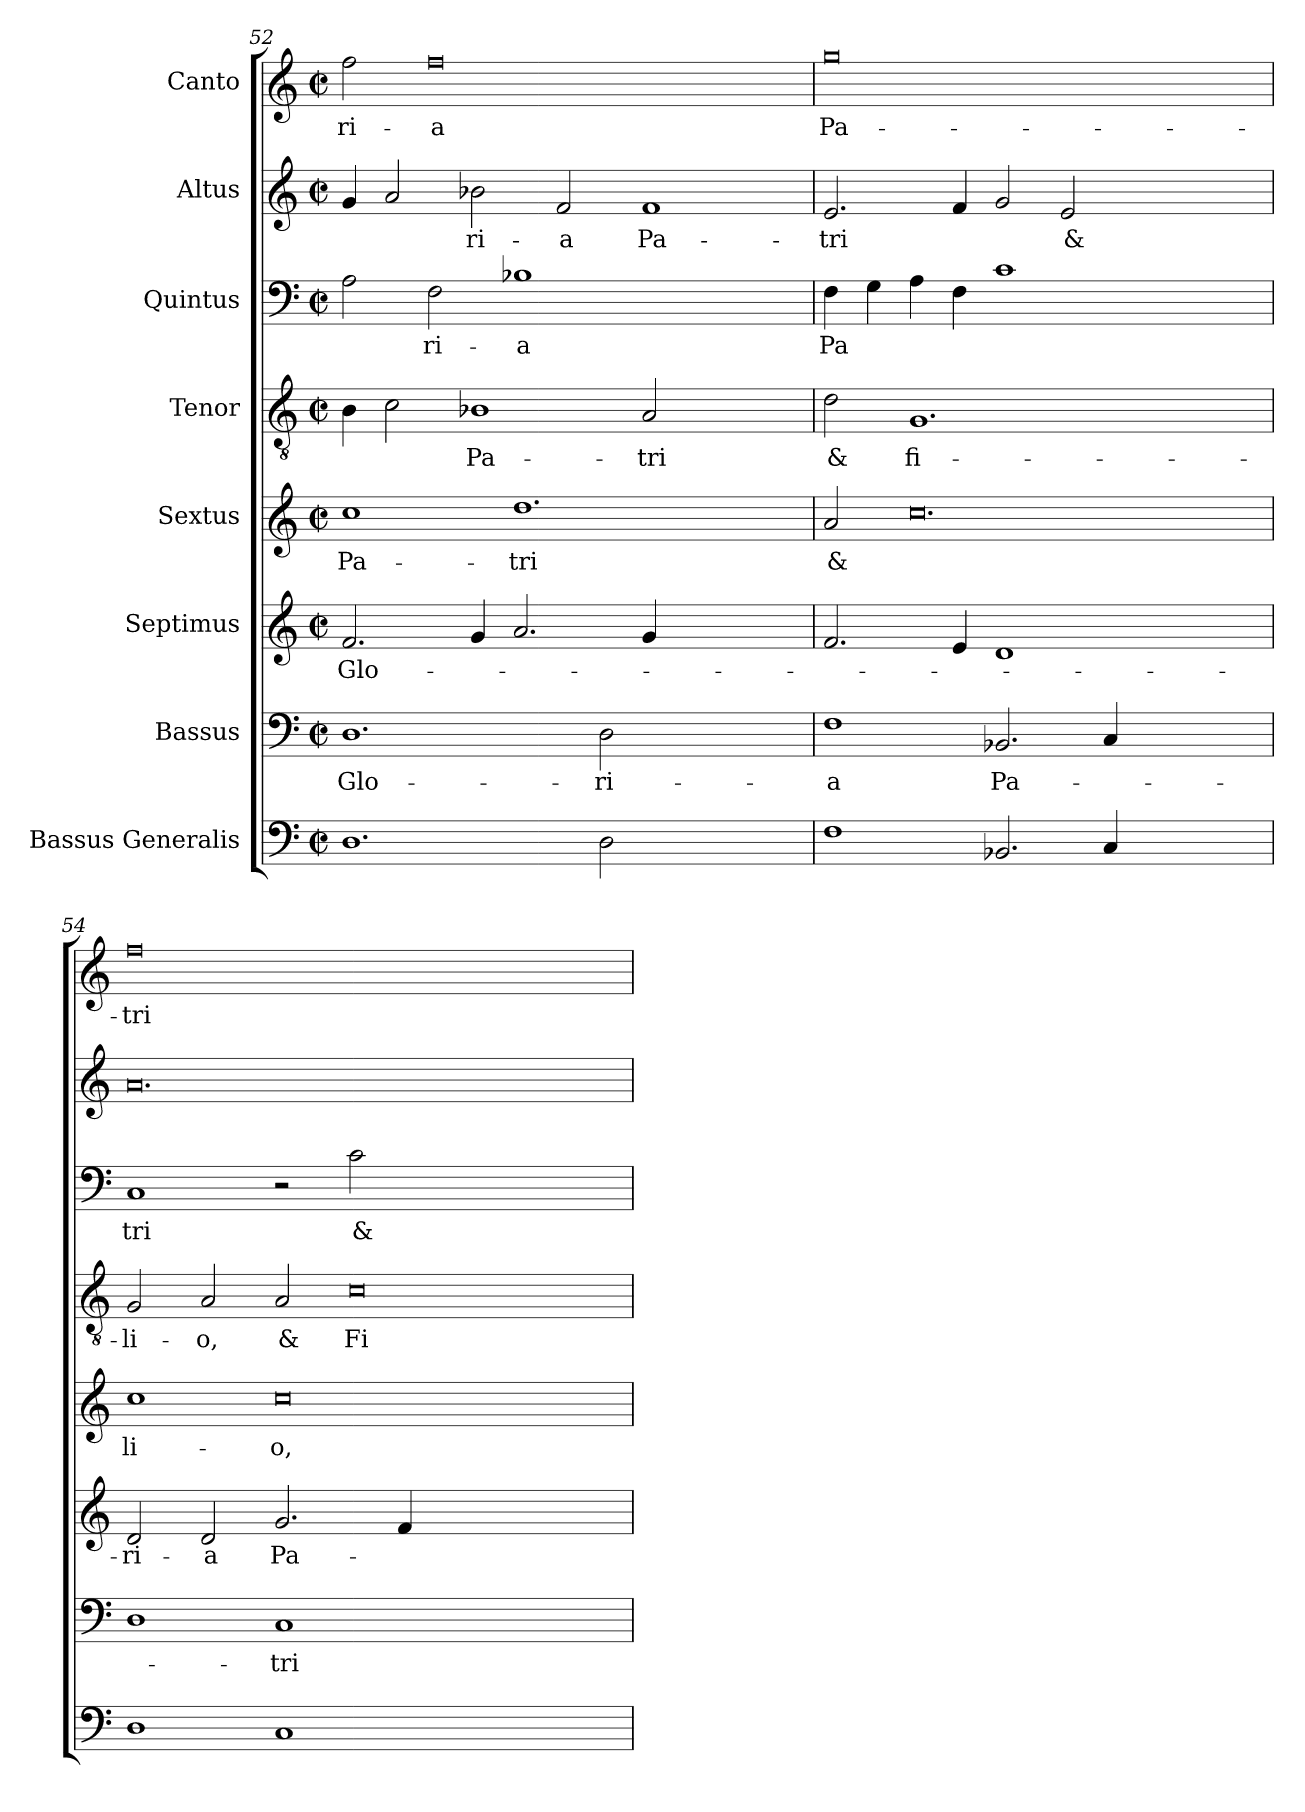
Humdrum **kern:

**kern	**kern	**text	**kern	**text	**kern	**text	**kern	**text	**kern	**text	**kern	**text	**kern	**text
*part8	*part7	*part7	*part6	*part6	*part5	*part5	*part4	*part4	*part3	*part3	*part2	*part2	*part1	*part1
*staff8	*staff7	*staff7	*staff6	*staff6	*staff5	*staff5	*staff4	*staff4	*staff3	*staff3	*staff2	*staff2	*staff1	*staff1
*I"Bassus Generalis	*I"Bassus	*	*I"Septimus	*	*I"Sextus	*	*I"Tenor	*	*I"Quintus	*	*I"Altus	*	*I"Canto	*
!!LO:LB:g=z
*clefF4	*clefF4	*	*clefG2	*	*clefG2	*	*clefGv2	*	*clefF4	*	*clefG2	*	*clefG2	*
*k[]	*k[]	*	*k[]	*	*k[]	*	*k[]	*	*k[]	*	*k[]	*	*k[]	*
*C:	*C:	*	*C:	*	*C:	*	*C:	*	*C:	*	*C:	*	*C:	*
*M4/2	*M4/2	*	*M4/2	*	*M4/2	*	*M4/2	*	*M4/2	*	*M4/2	*	*M4/2	*
*met(c|)	*met(c|)	*	*met(c|)	*	*met(c|)	*	*met(c|)	*	*met(c|)	*	*met(c|)	*	*met(c|)	*
=52	=52	=52	=52	=52	=52	=52	=52	=52	=52	=52	=52	=52	=52	=52
!	!	!LO:LY:b	!	!LO:LY:b	!	!LO:LY:b	!	!	!	!	!	!	!	!LO:LY:b
1.D	1.D	Glo-	2.f	Glo-	1cc	Pa-	4B	.	2A	.	4g	.	2ff	-ri-
.	.	.	.	.	.	.	2c	.	.	.	2a	.	.	.
!	!	!	!	!	!	!	!	!	!	!LO:LY:b	!	!	!	!LO:LY:b
.	.	.	.	.	.	.	.	.	2F	-ri-	.	.	0ff	-a
!	!	!	!	!	!	!	!	!LO:LY:b	!	!	!	!LO:LY:b	!	!
.	.	.	4g	.	.	.	1B-	Pa-	.	.	2b-X	-ri-	.	.
!	!	!	!	!	!	!LO:LY:b	!	!	!	!LO:LY:b	!	!	!	!
.	.	.	2.a	.	1.dd	-tri	.	.	1B-X	-a	.	.	.	.
!	!	!	!	!	!	!	!	!	!	!	!	!LO:LY:b	!	!
.	.	.	.	.	.	.	.	.	.	.	2f	-a	.	.
!	!	!LO:LY:b	!	!	!	!	!	!	!	!	!	!	!	!
2D	2D	-ri-	.	.	.	.	.	.	.	.	.	.	.	.
!	!	!	!	!	!	!	!	!LO:LY:b	!	!	!	!LO:LY:b	!	!
.	.	.	4g	.	.	.	2A	-tri	.	.	1f	Pa-	.	.
2.ryy	2.ryy	.	2.ryy	.	.	.	.	.	2.ryy	.	.	.	.	.
.	.	.	.	.	.	.	2ryy	.	.	.	.	.	.	.
.	.	.	.	.	4ryy	.	.	.	.	.	.	.	4ryy	.
=53	=53	=53	=53	=53	=53	=53	=53	=53	=53	=53	=53	=53	=53	=53
!	!	!LO:LY:b	!	!	!	!LO:LY:b	!	!LO:LY:b	!	!LO:LY:b	!	!LO:LY:b	!	!LO:LY:b
1F	1F	-a	2.f	.	2a	&	2d	&	4F	Pa	2.e	-tri	0gg	Pa-
.	.	.	.	.	.	.	.	.	4G	.	.	.	.	.
!	!	!	!	!	!	!	!	!LO:LY:b	!	!	!	!	!	!
.	.	.	.	.	0.cc	.	1.G	fi-	4A	.	.	.	.	.
.	.	.	4e	.	.	.	.	.	4F	.	4f	.	.	.
!	!	!LO:LY:b	!	!	!	!	!	!	!	!	!	!	!	!
2.BB-X	2.BB-X	Pa-	1d	.	.	.	.	.	1c	.	2g	.	.	.
!	!	!	!	!	!	!	!	!	!	!	!	!LO:LY:b	!	!
.	.	.	.	.	.	.	.	.	.	.	2e	&	.	.
4C	4C	.	.	.	.	.	.	.	.	.	.	.	.	.
1.ryy	1.ryy	.	1.ryy	.	.	.	1.ryy	.	1.ryy	.	1.ryy	.	1.ryy	.
=54	=54	=54	=54	=54	=54	=54	=54	=54	=54	=54	=54	=54	=54	=54
!	!	!	!	!LO:LY:b	!	!LO:LY:b	!	!LO:LY:b	!	!LO:LY:b	!	!	!	!LO:LY:b
1D	1D	.	2d	-ri-	1cc	li-	2G	-li-	1C	tri	0.a	.	0ff	-tri
!	!	!	!	!LO:LY:b	!	!	!	!LO:LY:b	!	!	!	!	!	!
.	.	.	2d	-a	.	.	2A	-o,	.	.	.	.	.	.
!	!	!LO:LY:b	!	!LO:LY:b	!	!LO:LY:b	!	!LO:LY:b	!	!	!	!	!	!
1C	1C	-tri	2.g	Pa-	0cc	-o,	2A	&	2r	.	.	.	.	.
!	!	!	!	!	!	!	!	!LO:LY:b	!	!LO:LY:b	!	!	!	!
.	.	.	.	.	.	.	0c	Fi-	2c	&	.	.	.	.
.	.	.	4f	.	.	.	.	.	.	.	.	.	.	.
1.ryy	1.ryy	.	1.ryy	.	.	.	.	.	1.ryy	.	.	.	1.ryy	.
.	.	.	.	.	2ryy	.	.	.	.	.	2ryy	.	.	.
=	=	=	=	=	=	=	=	=	=	=	=	=	=	=
*-	*-	*-	*-	*-	*-	*-	*-	*-	*-	*-	*-	*-	*-	*-
